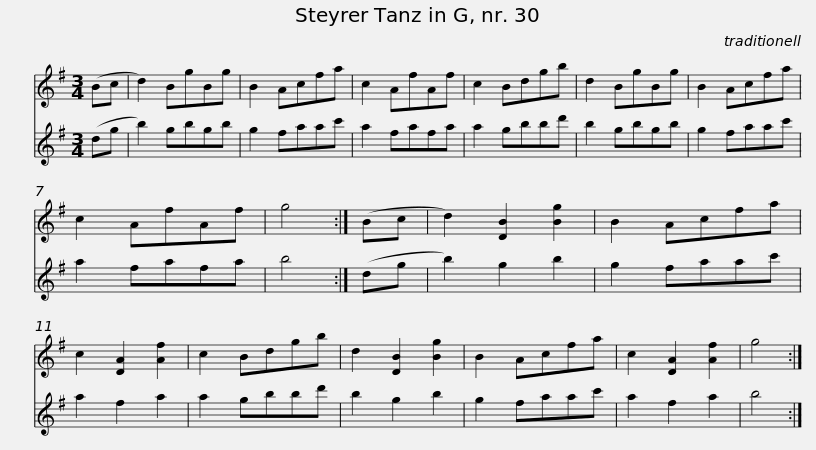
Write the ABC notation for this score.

X:1
%%score 1 2
L:1/8
M:3/4
I:linebreak $
K:G
V:1 treble
V:2 treble
V:1
 (Bc | d2) BgBg | B2 Acfa | c2 AfAf | c2 Bdgb | %5
 d2 BgBg | B2 Acfa | c2 AfAf |$ g4 :| (Bc | %10
 d2) [DB]2 [Bg]2 | B2 Acfa | c2 [DA]2 [Af]2 | c2 Bdgb | d2 [DB]2 [Bg]2 | %15
 B2 Acfa | c2 [DA]2 [Af]2 | g4 :| %18
V:2
 (dg | b2) gbgb | g2 faac' | a2 fafa | a2 gbbd' | %5
 b2 gbgb | g2 faac' | a2 fafa |$ b4 :| (dg | %10
 b2) g2 b2 | g2 faac' | a2 f2 a2 | a2 gbbd' | b2 g2 b2 | %15
 g2 faac' | a2 f2 a2 | b4 :| %18
